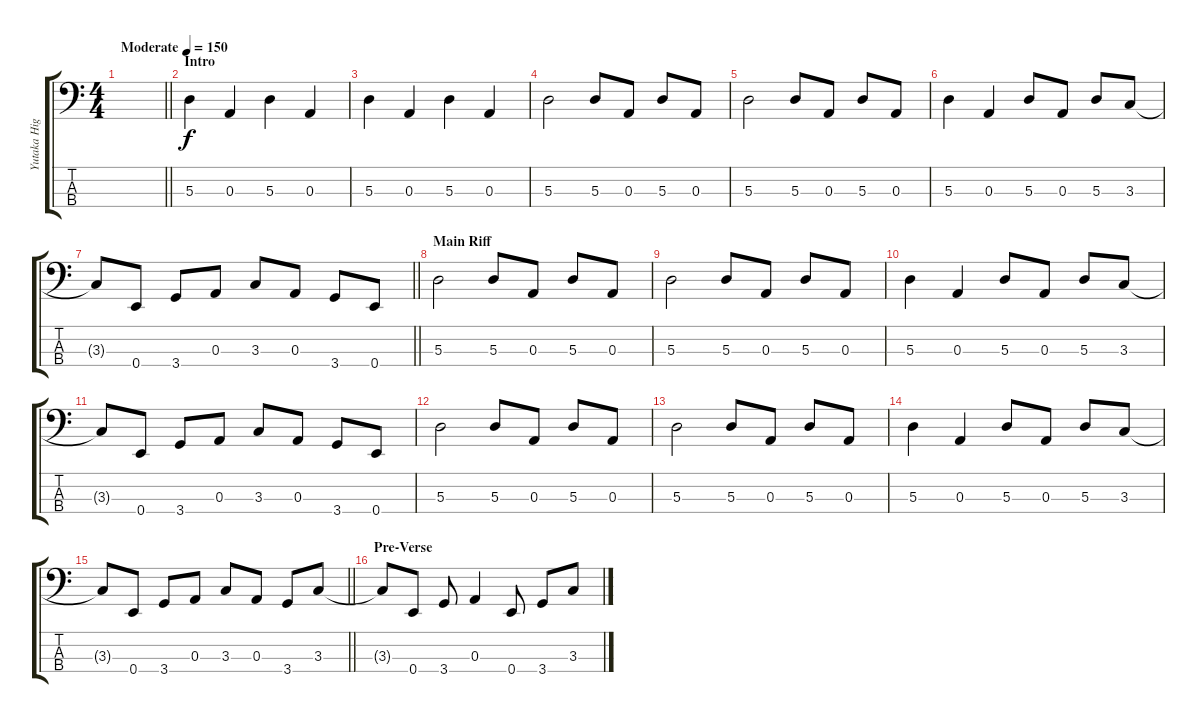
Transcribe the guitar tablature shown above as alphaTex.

\track ("Yutaka Higuchi" "Yutaka Hig") {instrument electricbasspick}
\staff {score tabs}
\tuning (G2 D2 A1 E1) {hide}
\ts (4 4)
\tempo (150 "Moderate")
\clef f4
\barLineRight lightlight
\ks c
|
\section ("" "Intro")
5.3.4 0.3.4 5.3.4 0.3.4 |
5.3.4 0.3.4 5.3.4 0.3.4 |
5.3.2 5.3.8 0.3.8 5.3.8 0.3.8 |
5.3.2 5.3.8 0.3.8 5.3.8 0.3.8 |
5.3.4 0.3.4 5.3.8 0.3.8 5.3.8 3.3.8 |
\barLineRight lightlight
3.3{t}.8 0.4.8 3.4.8 0.3.8 3.3.8 0.3.8 3.4.8 0.4.8 |
\section ("" "Main Riff")
5.3.2 5.3.8 0.3.8 5.3.8 0.3.8 |
5.3.2 5.3.8 0.3.8 5.3.8 0.3.8 |
5.3.4 0.3.4 5.3.8 0.3.8 5.3.8 3.3.8 |
3.3{t}.8 0.4.8 3.4.8 0.3.8 3.3.8 0.3.8 3.4.8 0.4.8 |
5.3.2 5.3.8 0.3.8 5.3.8 0.3.8 |
5.3.2 5.3.8 0.3.8 5.3.8 0.3.8 |
5.3.4 0.3.4 5.3.8 0.3.8 5.3.8 3.3.8 |
\barLineRight lightlight
3.3{t}.8 0.4.8 3.4.8 0.3.8 3.3.8 0.3.8 3.4.8 3.3.8 |
\section ("" "Pre-Verse")
3.3{t}.8 0.4.8 3.4.8 0.3.4 0.4.8 3.4.8 3.3.8
